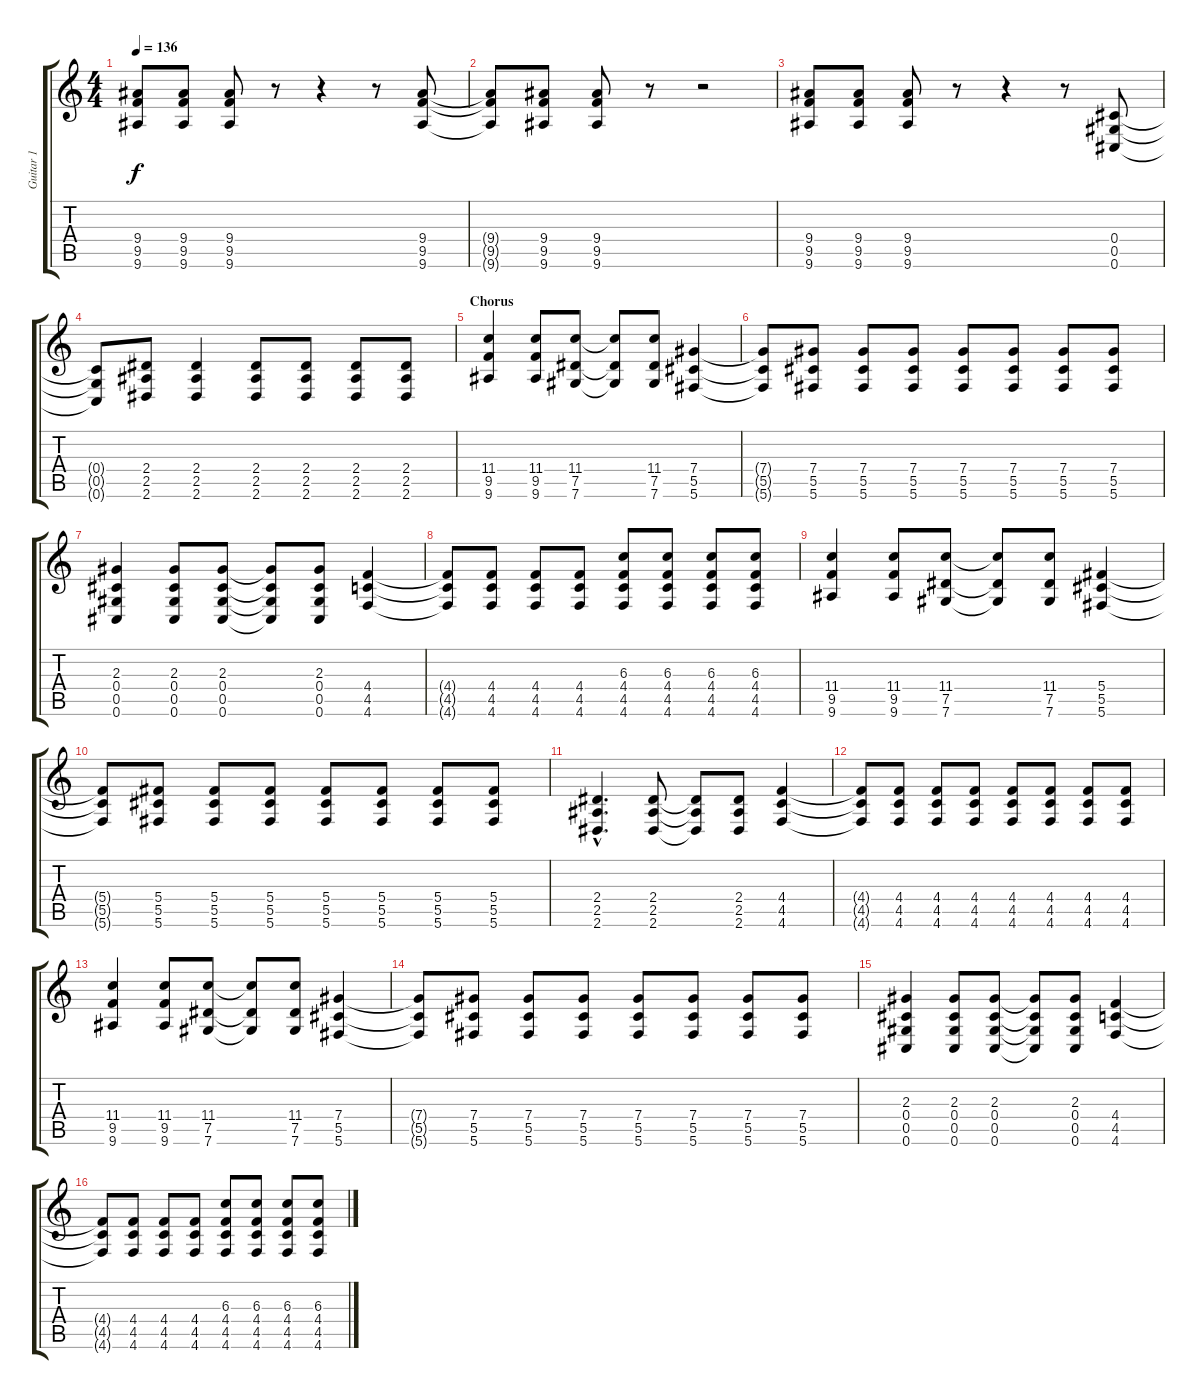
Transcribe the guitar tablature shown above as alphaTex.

\track ("Guitar 1" "Guitar 1") {instrument distortionguitar}
\staff {score tabs}
\tuning (Eb4 Bb3 Gb3 Db3 Ab2 Db2) {hide}
\ts (4 4)
\tempo 136
\clef g2
\ks c
(9.4 9.5 9.6).8{dy f} (9.4 9.5 9.6).8 (9.4 9.5 9.6).8 r.8 r.4 r.8 (9.4 9.5 9.6).8 |
(9.4{t} 9.5{t} 9.6{t}).8 (9.4 9.5 9.6).8 (9.4 9.5 9.6).8 r.8 r.2 |
(9.4 9.5 9.6).8 (9.4 9.5 9.6).8 (9.4 9.5 9.6).8 r.8 r.4 r.8 (0.4 0.5 0.6).8 |
(0.4{t} 0.5{t} 0.6{t}).8 (2.4 2.5 2.6).8 (2.4 2.5 2.6).4 (2.4 2.5 2.6).8 (2.4 2.5 2.6).8 (2.4 2.5 2.6).8 (2.4 2.5 2.6).8 |
\section ("" "Chorus")
(11.4 9.5 9.6).4 (11.4 9.5 9.6).8 (11.4 7.5 7.6).8 (11.4{t} 7.5{t} 7.6{t}).8 (11.4 7.5 7.6).8 (7.4 5.5 5.6).4 |
(7.4{t} 5.5{t} 5.6{t}).8 (7.4 5.5 5.6).8 (7.4 5.5 5.6).8 (7.4 5.5 5.6).8 (7.4 5.5 5.6).8 (7.4 5.5 5.6).8 (7.4 5.5 5.6).8 (7.4 5.5 5.6).8 |
(2.3 0.4 0.5 0.6).4 (2.3 0.4 0.5 0.6).8 (2.3 0.4 0.5 0.6).8 (2.3{t} 0.4{t} 0.5{t} 0.6{t}).8 (2.3 0.4 0.5 0.6).8 (4.4 4.5 4.6).4 |
(4.4{t} 4.5{t} 4.6{t}).8 (4.4 4.5 4.6).8 (4.4 4.5 4.6).8 (4.4 4.5 4.6).8 (6.3 4.4 4.5 4.6).8 (6.3 4.4 4.5 4.6).8 (6.3 4.4 4.5 4.6).8 (6.3 4.4 4.5 4.6).8 |
(11.4 9.5 9.6).4 (11.4 9.5 9.6).8 (11.4 7.5 7.6).8 (11.4{t} 7.5{t} 7.6{t}).8 (11.4 7.5 7.6).8 (5.4 5.5 5.6).4 |
(5.4{t} 5.5{t} 5.6{t}).8 (5.4 5.5 5.6).8 (5.4 5.5 5.6).8 (5.4 5.5 5.6).8 (5.4 5.5 5.6).8 (5.4 5.5 5.6).8 (5.4 5.5 5.6).8 (5.4 5.5 5.6).8 |
(2.4{hac} 2.5{hac} 2.6{hac}).4{d} (2.4 2.5 2.6).8 (2.4{t} 2.5{t} 2.6{t}).8 (2.4 2.5 2.6).8 (4.4 4.5 4.6).4 |
(4.4{t} 4.5{t} 4.6{t}).8 (4.4 4.5 4.6).8 (4.4 4.5 4.6).8 (4.4 4.5 4.6).8 (4.4 4.5 4.6).8 (4.4 4.5 4.6).8 (4.4 4.5 4.6).8 (4.4 4.5 4.6).8 |
(11.4 9.5 9.6).4 (11.4 9.5 9.6).8 (11.4 7.5 7.6).8 (11.4{t} 7.5{t} 7.6{t}).8 (11.4 7.5 7.6).8 (7.4 5.5 5.6).4 |
(7.4{t} 5.5{t} 5.6{t}).8 (7.4 5.5 5.6).8 (7.4 5.5 5.6).8 (7.4 5.5 5.6).8 (7.4 5.5 5.6).8 (7.4 5.5 5.6).8 (7.4 5.5 5.6).8 (7.4 5.5 5.6).8 |
(2.3 0.4 0.5 0.6).4 (2.3 0.4 0.5 0.6).8 (2.3 0.4 0.5 0.6).8 (2.3{t} 0.4{t} 0.5{t} 0.6{t}).8 (2.3 0.4 0.5 0.6).8 (4.4 4.5 4.6).4 |
(4.4{t} 4.5{t} 4.6{t}).8 (4.4 4.5 4.6).8 (4.4 4.5 4.6).8 (4.4 4.5 4.6).8 (6.3 4.4 4.5 4.6).8 (6.3 4.4 4.5 4.6).8 (6.3 4.4 4.5 4.6).8 (6.3 4.4 4.5 4.6).8
